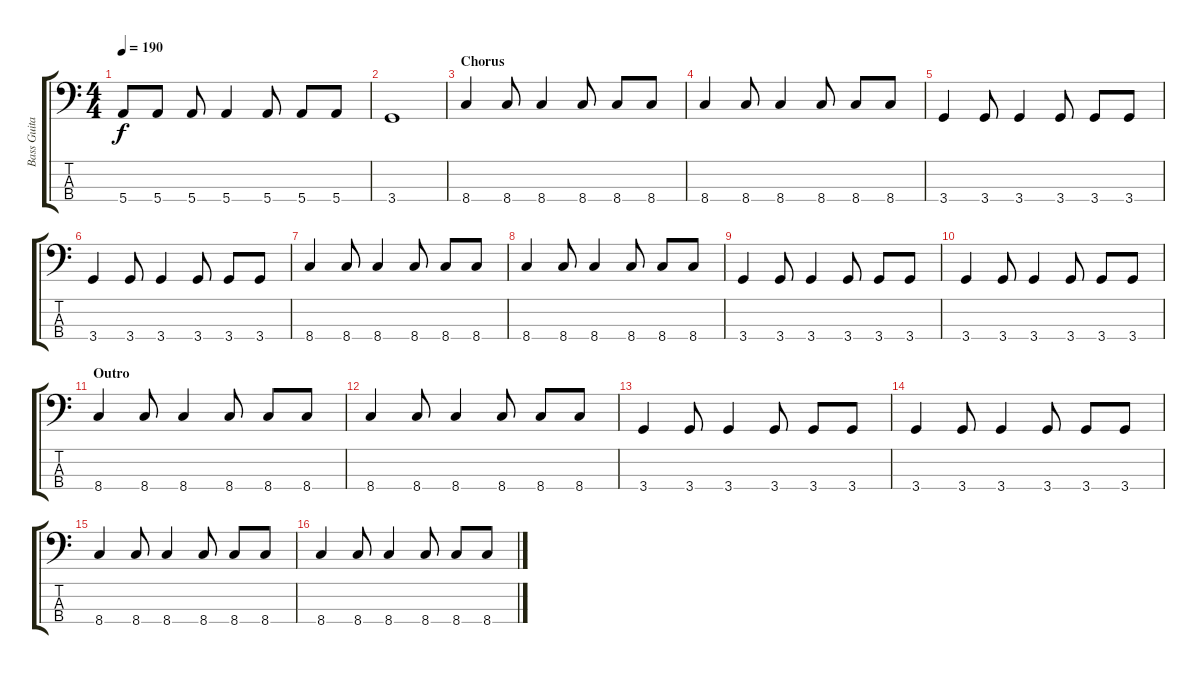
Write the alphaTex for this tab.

\track ("Bass Guitar" "Bass Guita") {instrument electricbasspick}
\staff {score tabs}
\tuning (G2 D2 A1 E1) {hide}
\ts (4 4)
\tempo 190
\clef f4
\ks c
5.4.8{dy f} 5.4.8 5.4.8 5.4.4 5.4.8 5.4.8 5.4.8 |
3.4.1 |
\section ("" "Chorus")
8.4.4 8.4.8 8.4.4 8.4.8 8.4.8 8.4.8 |
8.4.4 8.4.8 8.4.4 8.4.8 8.4.8 8.4.8 |
3.4.4 3.4.8 3.4.4 3.4.8 3.4.8 3.4.8 |
3.4.4 3.4.8 3.4.4 3.4.8 3.4.8 3.4.8 |
8.4.4 8.4.8 8.4.4 8.4.8 8.4.8 8.4.8 |
8.4.4 8.4.8 8.4.4 8.4.8 8.4.8 8.4.8 |
3.4.4 3.4.8 3.4.4 3.4.8 3.4.8 3.4.8 |
3.4.4 3.4.8 3.4.4 3.4.8 3.4.8 3.4.8 |
\section ("" "Outro")
8.4.4 8.4.8 8.4.4 8.4.8 8.4.8 8.4.8 |
8.4.4 8.4.8 8.4.4 8.4.8 8.4.8 8.4.8 |
3.4.4 3.4.8 3.4.4 3.4.8 3.4.8 3.4.8 |
3.4.4 3.4.8 3.4.4 3.4.8 3.4.8 3.4.8 |
8.4.4 8.4.8 8.4.4 8.4.8 8.4.8 8.4.8 |
8.4.4 8.4.8 8.4.4 8.4.8 8.4.8 8.4.8
